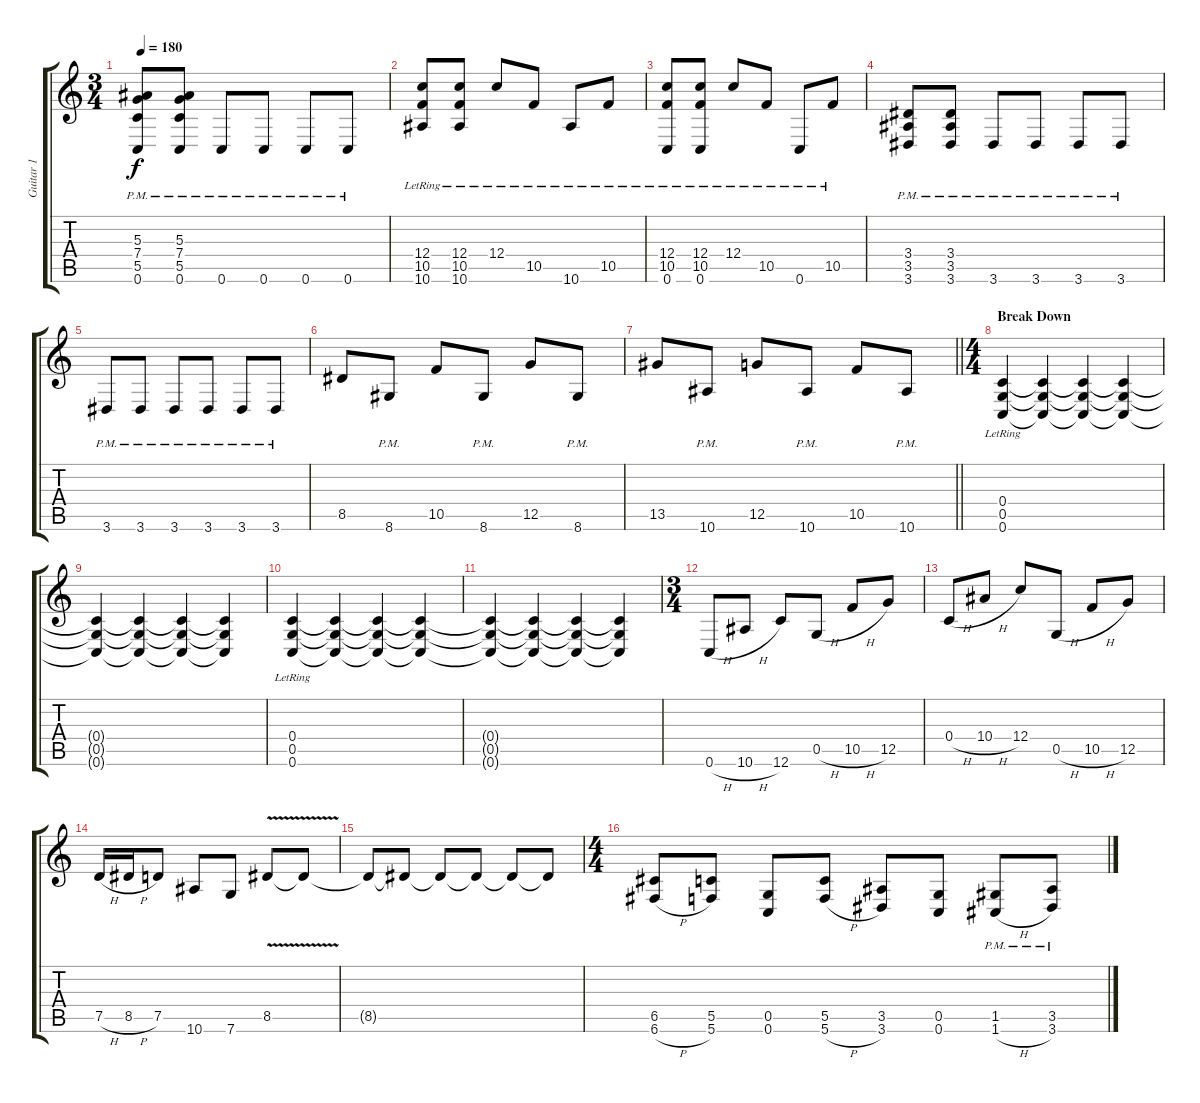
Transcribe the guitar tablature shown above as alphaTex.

\track ("Guitar 1" "Guitar 1") {instrument distortionguitar}
\staff {score tabs}
\tuning (D4 A3 F3 C3 G2 C2) {hide}
\ts (3 4)
\tempo 180
\clef g2
\ks c
(5.3 7.4 5.5 0.6{pm}).8{dy f} (5.3 7.4 5.5 0.6{pm}).8 0.6{pm}.8 0.6{pm}.8 0.6{pm}.8 0.6{pm}.8 |
(12.4{lr} 10.5{lr} 10.6{lr}).8 (12.4{lr} 10.5{lr} 10.6{lr}).8 12.4{lr}.8 10.5{lr}.8 10.6{lr}.8 10.5{lr}.8 |
(12.4{lr} 10.5 0.6{lr}).8 (12.4{lr} 10.5{lr} 0.6{lr}).8 12.4{lr}.8 10.5{lr}.8 0.6{lr}.8 10.5{lr}.8 |
(3.4 3.5 3.6{pm}).8 (3.4 3.5 3.6{pm}).8 3.6{pm}.8 3.6{pm}.8 3.6{pm}.8 3.6{pm}.8 |
3.6{pm}.8 3.6{pm}.8 3.6{pm}.8 3.6{pm}.8 3.6{pm}.8 3.6{pm}.8 |
8.5.8 8.6{pm}.8 10.5.8 8.6{pm}.8 12.5.8 8.6{pm}.8 |
\barLineRight lightlight
13.5.8 10.6{pm}.8 12.5.8 10.6{pm}.8 10.5.8 10.6{pm}.8 |
\ts (4 4)
\section ("" "Break Down")
(0.4{lr} 0.5{lr} 0.6{lr}).4 (0.4{t} 0.5{t} 0.6{t}).4 (0.4{t} 0.5{t} 0.6{t}).4 (0.4{t} 0.5{t} 0.6{t}).4 |
(0.4{t} 0.5{t} 0.6{t}).4 (0.4{t} 0.5{t} 0.6{t}).4 (0.4{t} 0.5{t} 0.6{t}).4 (0.4{t} 0.5{t} 0.6{t}).4 |
(0.4{lr} 0.5{lr} 0.6{lr}).4 (0.4{t} 0.5{t} 0.6{t}).4 (0.4{t} 0.5{t} 0.6{t}).4 (0.4{t} 0.5{t} 0.6{t}).4 |
(0.4{t} 0.5{t} 0.6{t}).4 (0.4{t} 0.5{t} 0.6{t}).4 (0.4{t} 0.5{t} 0.6{t}).4 (0.4{t} 0.5{t} 0.6{t}).4 |
\ts (3 4)
0.6{h}.8 10.6{h}.8 12.6.8 0.5{h}.8 10.5{h}.8 12.5.8 |
0.4{h}.8 10.4{h}.8 12.4.8 0.5{h}.8 10.5{h}.8 12.5.8 |
7.5{h}.16 8.5{h}.16 7.5.8 10.6.8 7.6.8 8.5{v}.8 8.5{t}.8 |
8.5{t}.8 8.5{t}.8 8.5{t}.8 8.5{t}.8 8.5{t}.8 8.5{t}.8 |
\ts (4 4)
(6.5 6.6{h}).8 (5.5 5.6).8 (0.5 0.6).8 (5.5 5.6{h}).8 (3.5 3.6).8 (0.5 0.6).8 (1.5{pm} 1.6{h pm}).8 (3.5{pm} 3.6{pm}).8
